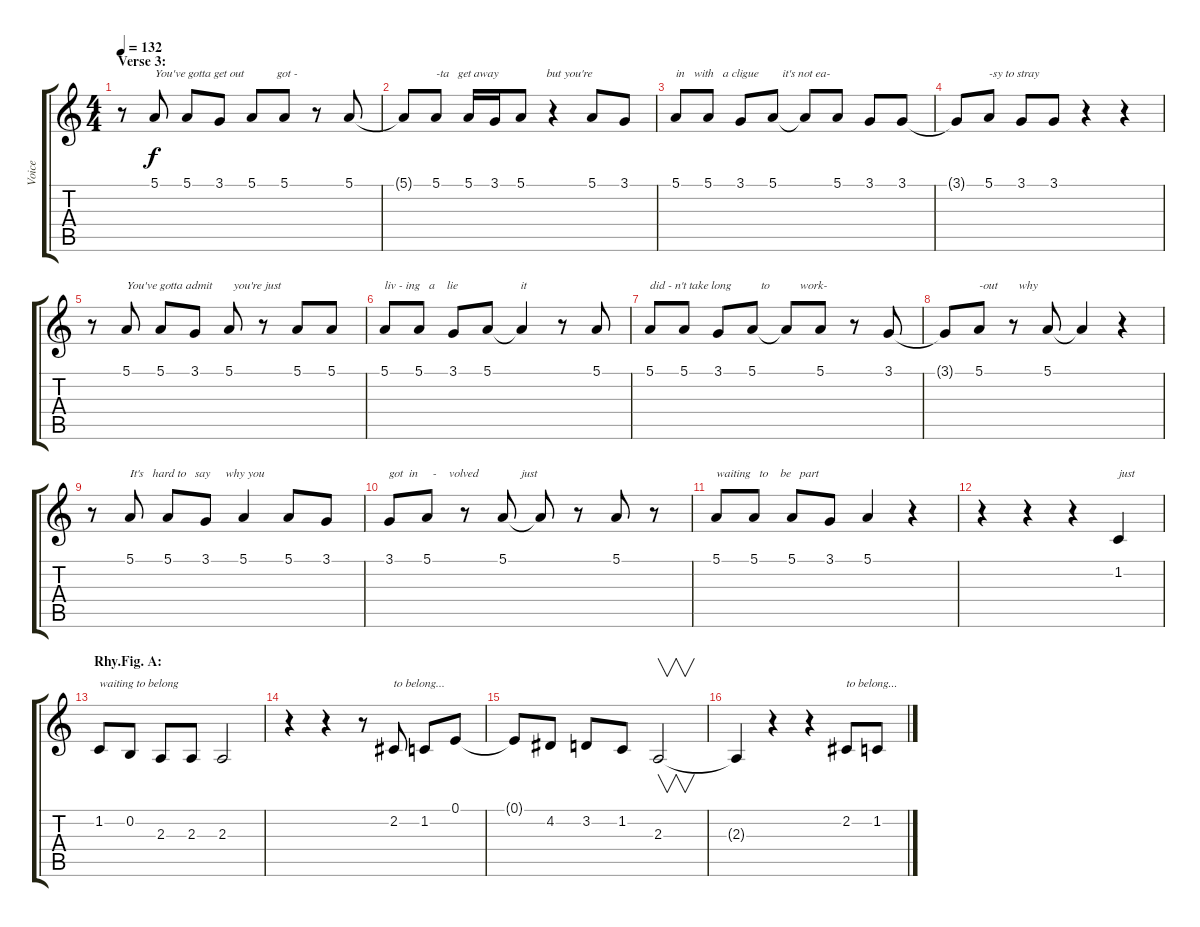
\track ("Voice" "Voice") {instrument violin}
\staff {score tabs}
\tuning (E4 B3 G3 D3 A2 E2) {hide}
\ts (4 4)
\section ("" "Verse 3:")
\tempo 132
\clef g2
\ks c
r.8{dy f} 5.1.8{txt "You've gotta get out           got -"} 5.1.8 3.1.8 5.1.8 5.1.8 r.8 5.1.8 |
5.1{t}.8 5.1.8{txt "-ta   get away                but you're "} 5.1.16 3.1.16 5.1.8 r.4 5.1.8 3.1.8 |
5.1.8{txt "in   with   a cligue        it's not ea-"} 5.1.8 3.1.8 5.1.8 5.1{t}.8 5.1.8 3.1.8 3.1.8 |
3.1{t}.8 5.1.8{txt "-sy to stray"} 3.1.8 3.1.8 r.4 r.4 |
r.8 5.1.8{txt "You've gotta admit       you're just"} 5.1.8 3.1.8 5.1.8 r.8 5.1.8 5.1.8 |
5.1.8{txt "liv - ing   a    lie                     it"} 5.1.8 3.1.8 5.1.8 5.1{t}.4 r.8 5.1.8 |
5.1.8{txt "did - n't take long          to          work-"} 5.1.8 3.1.8 5.1.8 5.1{t}.8 5.1.8 r.8 3.1.8 |
3.1{t}.8 5.1.8{txt "-out       why"} r.8 5.1.8 5.1{t}.4 r.4 |
r.8 5.1.8{txt "It's   hard to   say     why you "} 5.1.8 3.1.8 5.1.4 5.1.8 3.1.8 |
3.1.8{txt "got  in     -    volved              just"} 5.1.8 r.8 5.1.8 5.1{t}.8 r.8 5.1.8 r.8 |
5.1.8{txt "waiting   to    be   part"} 5.1.8 5.1.8 3.1.8 5.1.4 r.4 |
r.4 r.4 r.4 1.2.4{txt "just"} |
\section ("" "Rhy.Fig. A:")
1.2.8{txt "waiting to belong"} 0.2.8 2.3.8 2.3.8 2.3.2 |
r.4 r.4 r.8 2.2.8{txt "to belong..."} 1.2.8 0.1.8 |
0.1{t}.8 4.2.8 3.2.8 1.2.8 2.3.2{v} |
2.3{t}.4 r.4 r.4 2.2.8{txt "to belong..."} 1.2.8
